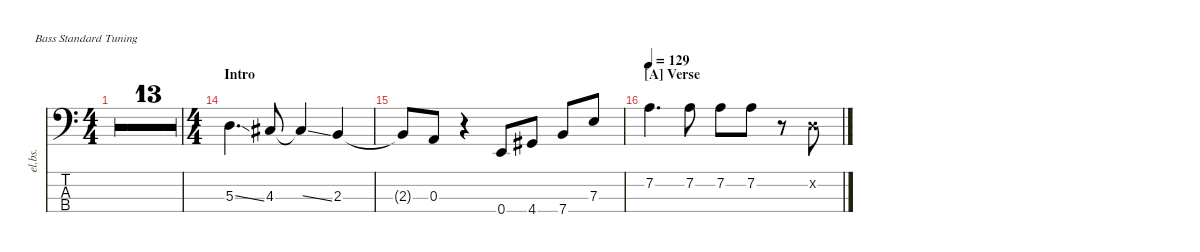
\defaultSystemsLayout 4
\hideDynamics
\bracketExtendMode nobrackets
\track ("Electric Bass" "el.bs.") {mute multiBarRest instrument electricbassfinger}
\staff {score tabs}
\tuning (G2 D2 A1 E1)
\ts (4 4)
\tempo 132
\clef f4
\ks c
|
|
|
|
|
|
|
|
|
|
|
|
\ts (2 4)
\beaming (8 2 2)
r.2{beam Down} |
\ts (4 4)
\beaming (8 2 2 2 2)
\section ("" "Intro")
5.3{ss}.4{d beam Down} 4.3{acc #}.8{beam Up} 4.3{ss t acc #}.4{beam Up} 2.3.4{beam Up} |
2.3{t}.8{beam Up} 0.3.8{beam Up} r.4{beam Down} 0.4.8{beam Up} 4.4{acc #}.8{beam Up} 7.4.8{beam Up} 7.3.8{beam Up} |
\section ("A" "Verse")
\tempo 129
7.2.4{d beam Down} 7.2.8{beam Down} 7.2.8{beam Down} 7.2.8{beam Down} r.8{beam Down} 0.2{x}.8{beam Down}
